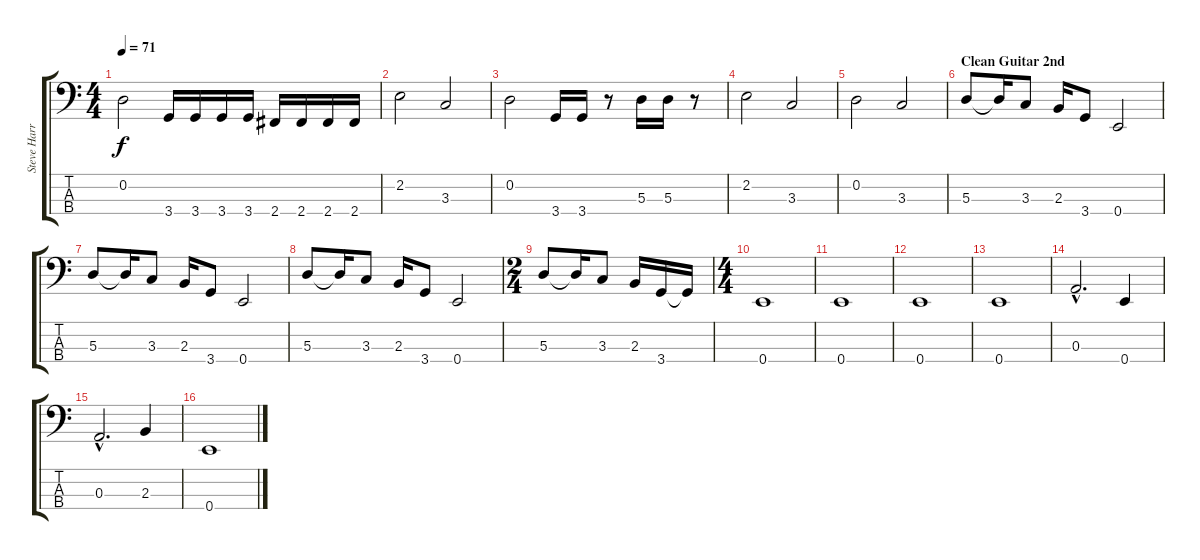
\track ("Steve Harris" "Steve Harr") {instrument electricbassfinger}
\staff {score tabs}
\tuning (G2 D2 A1 E1) {hide}
\ts (4 4)
\tempo 71
\clef f4
\ks c
0.2.2{dy f} 3.4.16 3.4.16 3.4.16 3.4.16 2.4.16 2.4.16 2.4.16 2.4.16 |
2.2.2 3.3.2 |
0.2.2 3.4.16 3.4.16 r.8 5.3.16 5.3.16 r.8 |
2.2.2 3.3.2 |
0.2.2 3.3.2 |
\section ("" "Clean Guitar 2nd")
5.3.8 5.3{t}.16 3.3.8 2.3.16 3.4.8 0.4.2 |
5.3.8 5.3{t}.16 3.3.8 2.3.16 3.4.8 0.4.2 |
5.3.8 5.3{t}.16 3.3.8 2.3.16 3.4.8 0.4.2 |
\ts (2 4)
5.3.8 5.3{t}.16 3.3.8 2.3.16 3.4.16 3.4{t}.16 |
\ts (4 4)
0.4.1 |
0.4.1 |
0.4.1 |
0.4.1 |
0.3{hac}.2{d} 0.4.4 |
0.3{hac}.2{d} 2.3.4 |
0.4.1
